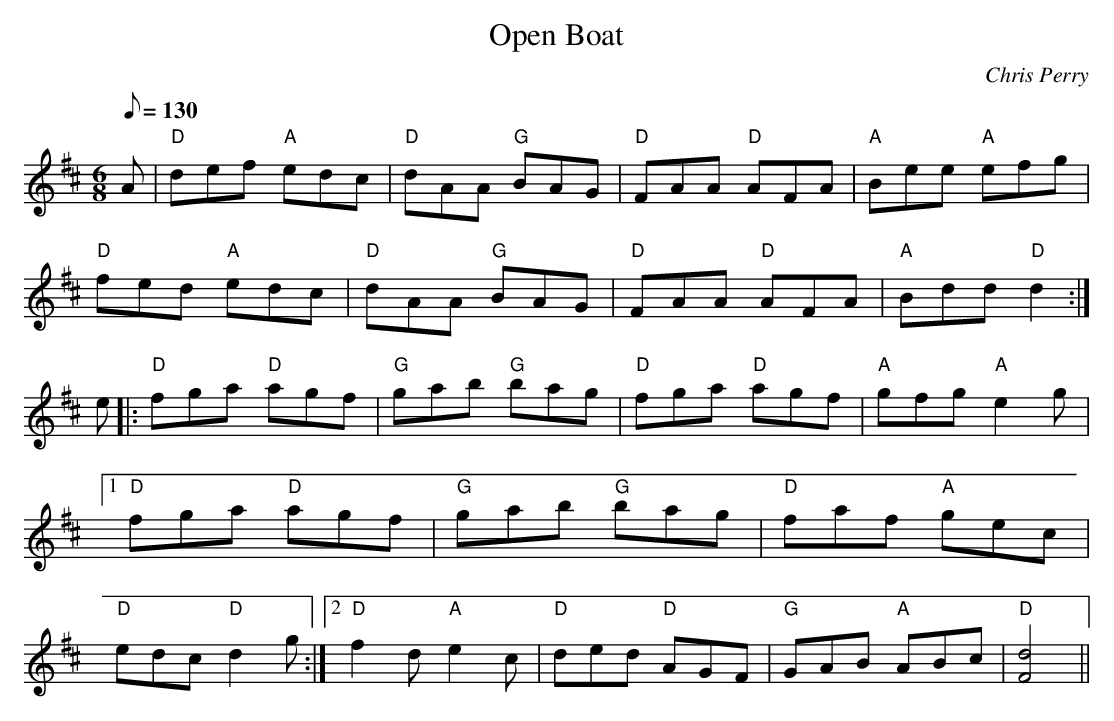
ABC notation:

X:1
T:Open Boat
C:Chris Perry
M:6/8
L:1/8
Q:130
K:D
A |\
"D"def "A"edc |\
"D"dAA "G"BAG |\
"D"FAA "D"AFA |\
"A"Bee "A"efg |\
"D"fed "A"edc |\
"D"dAA "G"BAG |\
"D"FAA "D"AFA |\
"A"Bdd "D"d2 :|\
e |: "D"fga "D"agf |\
"G"gab "G"bag |\
"D"fga "D"agf |\
"A"gfg "A"e2 g \
|1 "D"fga "D"agf |\
"G"gab "G"bag |\
"D"faf "A"gec |\
"D"edc "D"d2 g :|2\
"D"f2 d "A"e2 c |\
"D"ded "D"AGF |\
"G"GAB "A"ABc |\
"D"[F4 d4] ||
